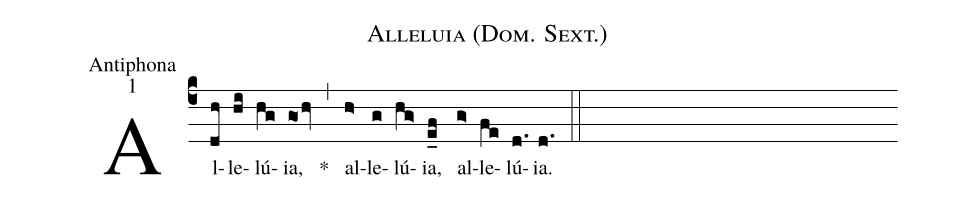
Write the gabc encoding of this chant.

name:Alleluia (Dom. Sext.);
office-part:Antiphona;
mode:1;
%%
(c4) Al(dh)le(hi)lú(hg)ia, (gohv) * (,) al(h>)le(g)lú(hg>)ia, (e_f) al(g>)le(fe)lú(d.)ia. (d.::)
